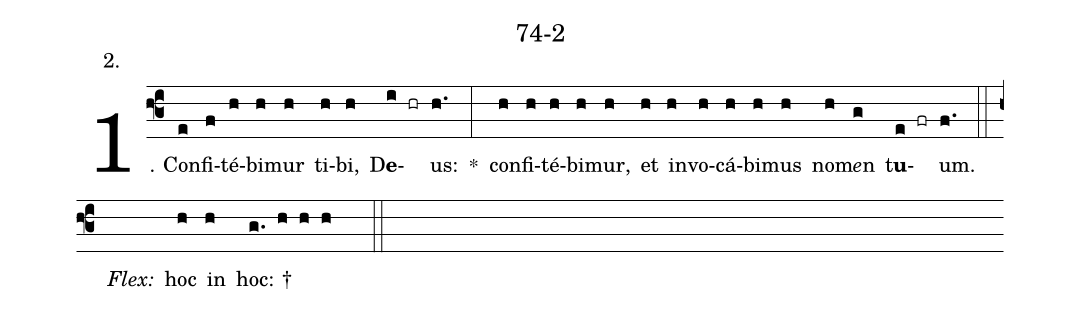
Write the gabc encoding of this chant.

name: 74-2;
annotation: 2.;
%%
(f3)1. Con(e)fi(f)té(h)bi(h)mur(h) ti(h)bi,(h) D<b>e</b>(i hr)us:(h.) *(:) con(h)fi(h)té(h)bi(h)mur,(h) et(h) in(h)vo(h)cá(h)bi(h)mus(h) no(h)m<i>e</i>n(g) t<b>u</b>(e fr)um.(f.) (::)
<i>Flex:</i>()  hoc(h) in(h) hoc: †(g. h h h  ::)
